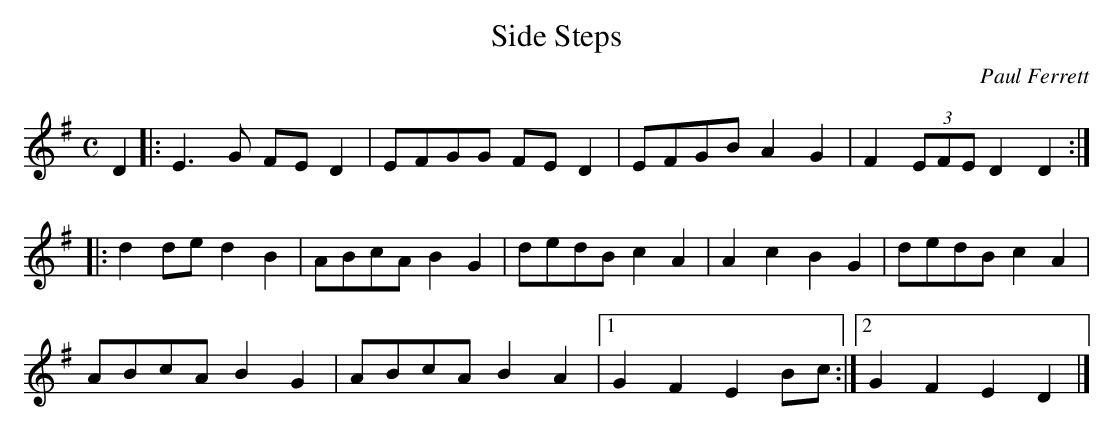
X:1
T: Side Steps
C: Paul Ferrett
M: C
K:G
L: 1/8
D2 \
|: E2>G2 FE D2 | EFGG FE D2 | EFGB A2 G2 | F2 (3EFE D2 D2 :|
|: d2 de d2 B2 | ABcA B2 G2 | dedB c2 A2 | A2 c2 B2 G2 | dedB c2 A2 |
ABcA B2 G2 | ABcA B2 A2 | [1 G2 F2 E2 Bc :| [2 G2 F2 E2 D2 |]
